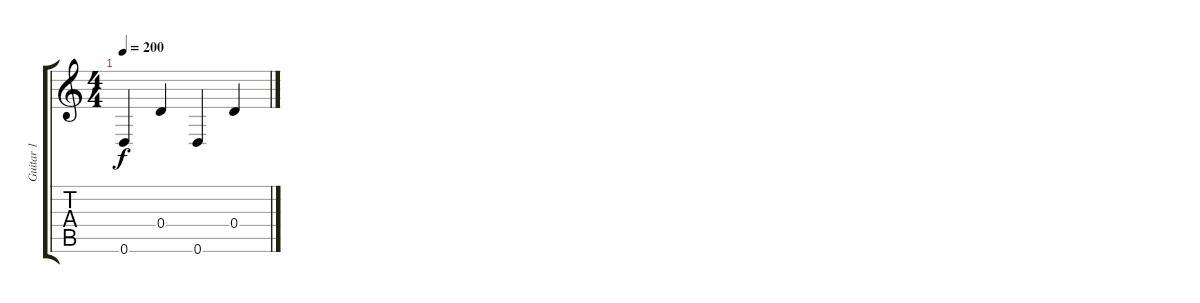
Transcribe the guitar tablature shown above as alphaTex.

\track ("Guitar 1" "Guitar 1") {instrument acousticguitarsteel}
\staff {score tabs}
\tuning (E4 B3 G3 D3 A2 D2) {hide}
\ts (4 4)
\tempo 200
\clef g2
\ks c
0.6.4{dy f} 0.4.4 0.6.4 0.4.4
